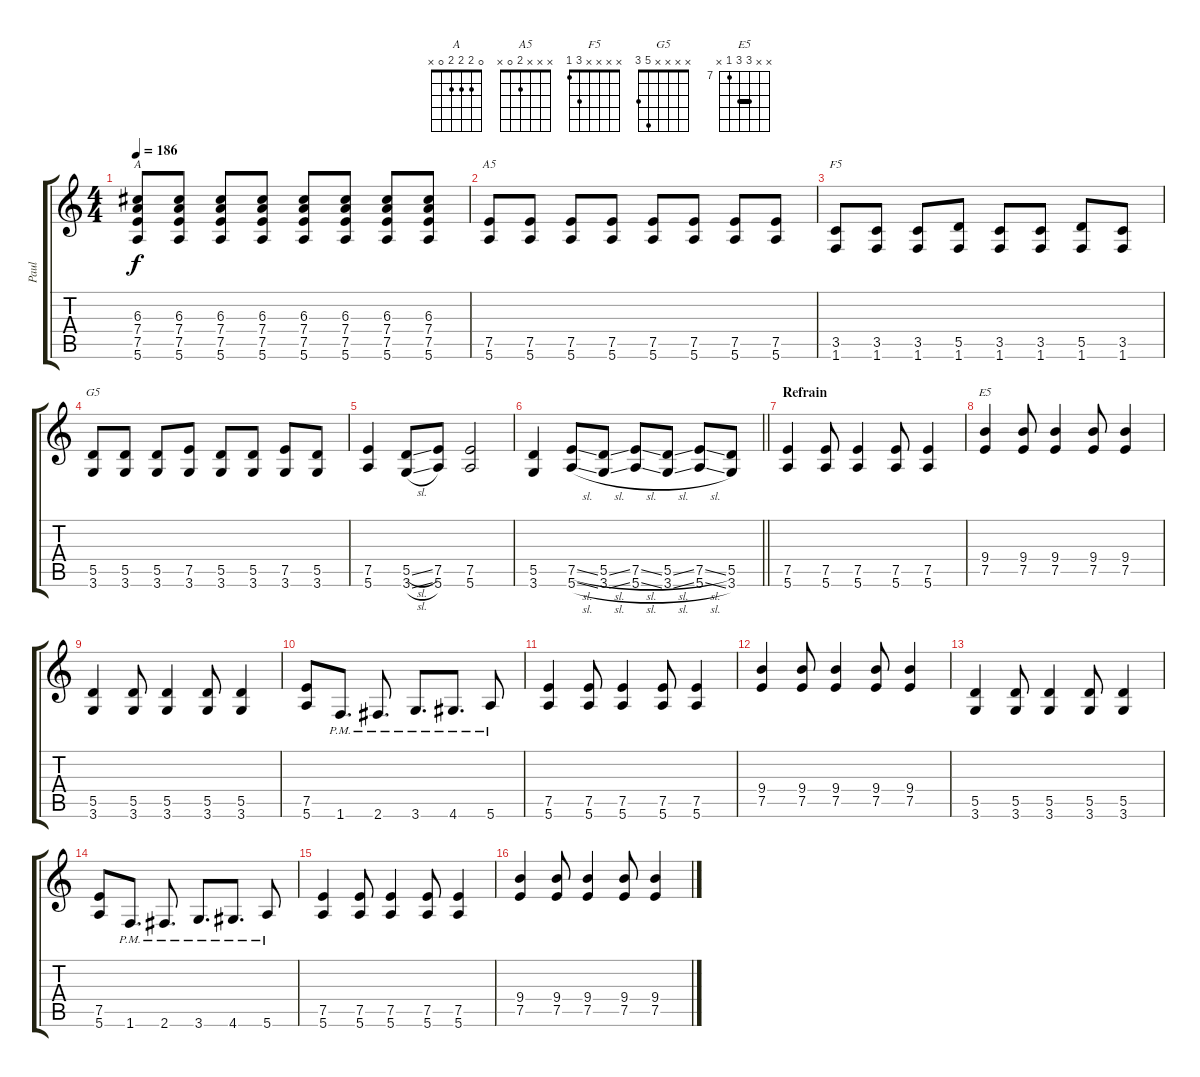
\track ("Paul" "Paul") {instrument distortionguitar}
\staff {score tabs}
\tuning (E4 B3 G3 D3 A2 E2) {hide}
\chord ("A" 0 2 2 2 0 x)
\chord ("A5" x x x 2 0 x)
\chord ("F5" x x x x 3 1)
\chord ("G5" x x x x 5 3)
\chord ("E5" x x 9 9 7 x) {firstfret 7 barre 9}
\ts (4 4)
\tempo 186
\clef g2
\ks c
(6.3 7.4 7.5 5.6).8{ch "A" dy f} (6.3 7.4 7.5 5.6).8 (6.3 7.4 7.5 5.6).8 (6.3 7.4 7.5 5.6).8 (6.3 7.4 7.5 5.6).8 (6.3 7.4 7.5 5.6).8 (6.3 7.4 7.5 5.6).8 (6.3 7.4 7.5 5.6).8 |
(7.5 5.6).8{ch "A5"} (7.5 5.6).8 (7.5 5.6).8 (7.5 5.6).8 (7.5 5.6).8 (7.5 5.6).8 (7.5 5.6).8 (7.5 5.6).8 |
(3.5 1.6).8{ch "F5"} (3.5 1.6).8 (3.5 1.6).8 (5.5 1.6).8 (3.5 1.6).8 (3.5 1.6).8 (5.5 1.6).8 (3.5 1.6).8 |
(5.5 3.6).8{ch "G5"} (5.5 3.6).8 (5.5 3.6).8 (7.5 3.6).8 (5.5 3.6).8 (5.5 3.6).8 (7.5 3.6).8 (5.5 3.6).8 |
(7.5 5.6).4 (5.5{sl} 3.6{sl}).8 (7.5 5.6).8 (7.5 5.6).2 |
\barLineRight lightlight
(5.5 3.6).4 (7.5{sl} 5.6{sl}).8 (5.5{sl} 3.6{sl}).8 (7.5{sl} 5.6{sl}).8 (5.5{sl} 3.6{sl}).8 (7.5{sl} 5.6{sl}).8 (5.5 3.6).8 |
\section ("" "Refrain")
(7.5 5.6).4 (7.5 5.6).8 (7.5 5.6).4 (7.5 5.6).8 (7.5 5.6).4 |
(9.4 7.5).4{ch "E5"} (9.4 7.5).8 (9.4 7.5).4 (9.4 7.5).8 (9.4 7.5).4 |
(5.5 3.6).4 (5.5 3.6).8 (5.5 3.6).4 (5.5 3.6).8 (5.5 3.6).4 |
(7.5 5.6).8 1.6{pm}.8{d} 2.6{pm}.8{d} 3.6{pm}.8{d} 4.6{pm}.8{d} 5.6{pm}.8 |
(7.5 5.6).4 (7.5 5.6).8 (7.5 5.6).4 (7.5 5.6).8 (7.5 5.6).4 |
(9.4 7.5).4 (9.4 7.5).8 (9.4 7.5).4 (9.4 7.5).8 (9.4 7.5).4 |
(5.5 3.6).4 (5.5 3.6).8 (5.5 3.6).4 (5.5 3.6).8 (5.5 3.6).4 |
(7.5 5.6).8 1.6{pm}.8{d} 2.6{pm}.8{d} 3.6{pm}.8{d} 4.6{pm}.8{d} 5.6{pm}.8 |
(7.5 5.6).4 (7.5 5.6).8 (7.5 5.6).4 (7.5 5.6).8 (7.5 5.6).4 |
(9.4 7.5).4 (9.4 7.5).8 (9.4 7.5).4 (9.4 7.5).8 (9.4 7.5).4
